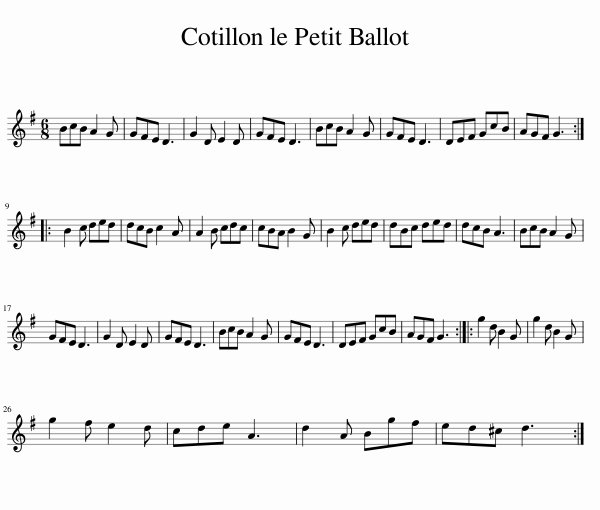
X:1
L:1/8
M:6/8
I:linebreak $
K:G
V:1 treble
V:1
 BcB A2 G | GFE D3 | G2 D E2 D | GFE D3 | BcB A2 G | %5
 GFE D3 | DEF GcB | AGF G3 ::$ B2 c ded | dcB c2 A | %10
 A2 B cdc | cBA B2 G | B2 c ded | dBc ded | dcB A3 | %15
 BcB A2 G |$ GFE D3 | G2 D E2 D | GFE D3 | BcB A2 G | %20
 GFE D3 | DEF GcB | AGF G3 :: g2 d B2 G | g2 d B2 G |$ %25
 g2 f e2 d | cde A3 | d2 A Bgf | ed^c d3 :| %29
